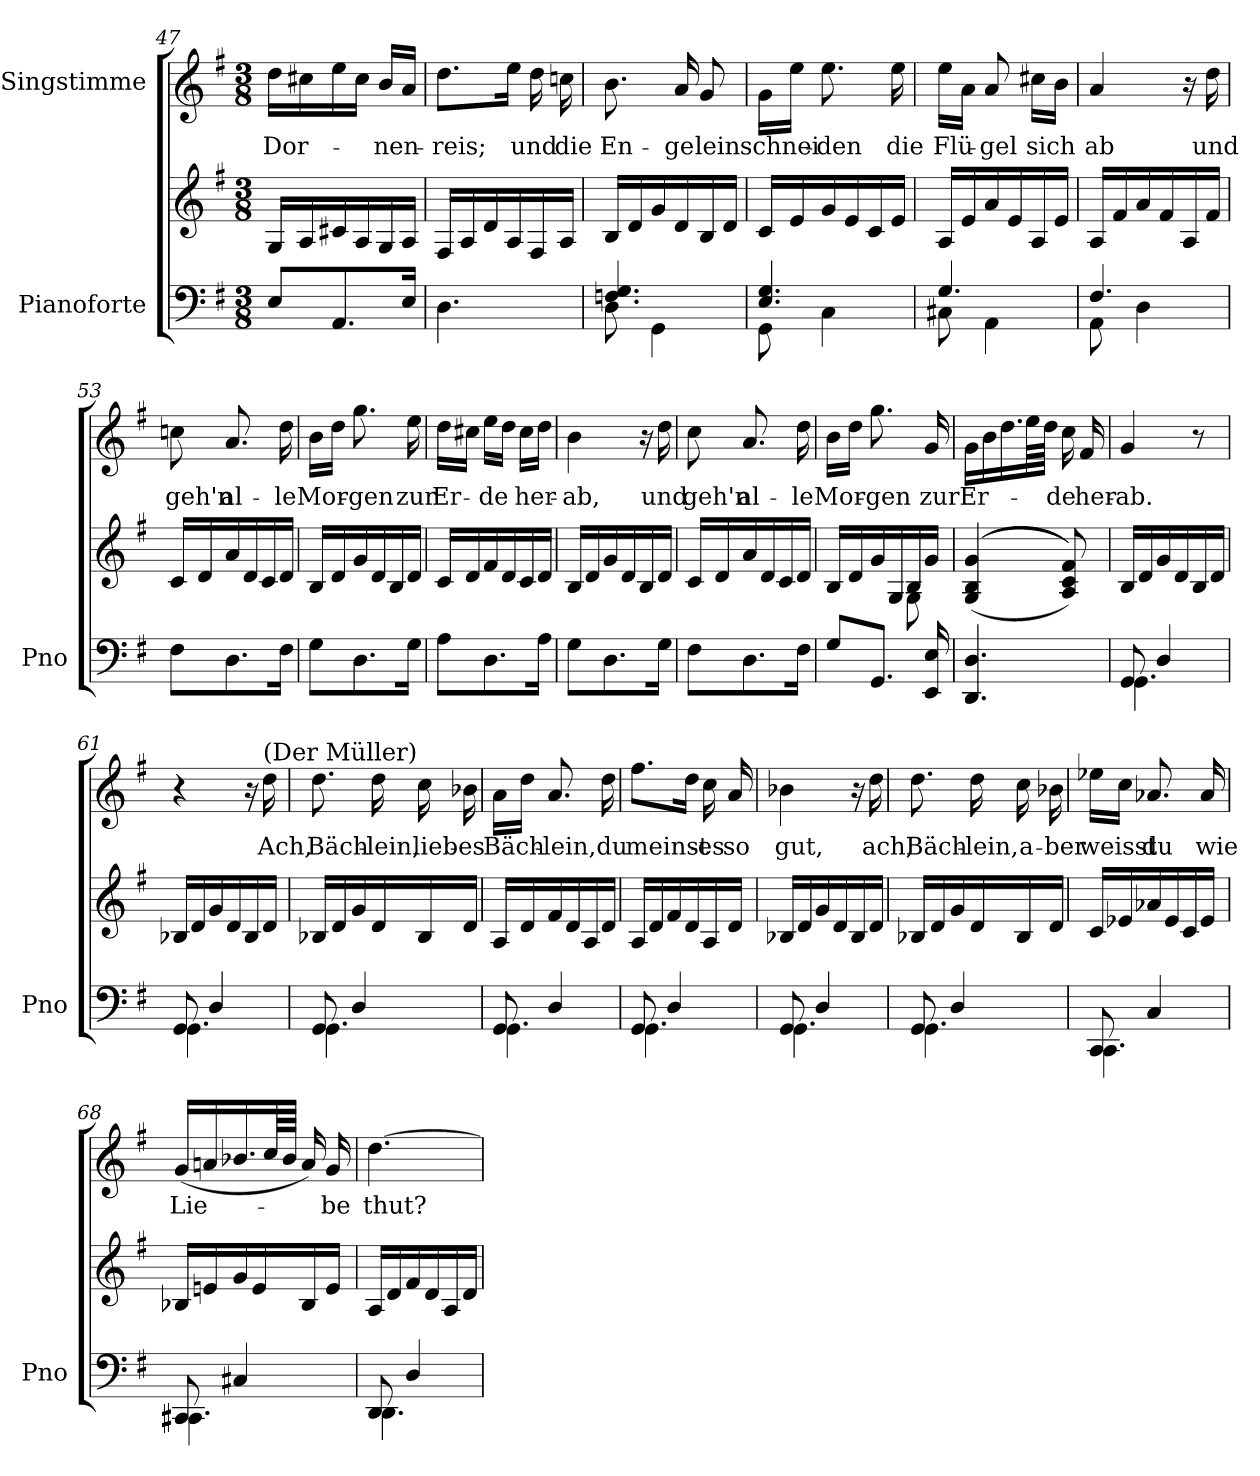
**kern	**kern	**kern	**text
*part2	*part2	*part1	*part1
*staff3	*staff2	*staff1	*staff1
*I"Pianoforte	*	*I"Singstimme	*
*I'Pno	*	*	*
*clefF4	*clefG2	*clefG2	*
*k[f#]	*k[f#]	*k[f#]	*
*M3/8	*M3/8	*M3/8	*
=47	=47	=47	=47
8E/L	16G/LL	16dd\LL	Dor-
.	16A/	16cc#X\	.
8.AA/	16c#X/	16ee\	.
.	16A/	16cc#\JJ	.
.	16G/	16b/LL	nen-
16E/Jk	16A/JJ	16a/JJ	.
=48	=48	=48	=48
4.D\	16F#/LL	8.dd\L	reis;
.	16A/	.	.
.	16d/	.	.
.	16A/	16ee\Jk	.
.	16F#/	16dd\	und
.	16A/JJ	16ccn\	die
=49	=49	=49	=49
*^	*	*	*
4.Fn/ 4.G/	8D\	16B/LL	8.b\	En-
.	.	16d/	.	.
.	4GG\	16g/	.	.
.	.	16d/	16a/	-ge
.	.	16B/	8g/	lein
.	.	16d/JJ	.	.
=50	=50	=50	=50	=50
4.E/ 4.G/	8GG\	16c/LL	16g\LL	schnei-
.	.	16e/	16ee\JJ	.
.	4C\	16g/	8.ee\	den
.	.	16e/	.	.
.	.	16c/	.	.
.	.	16e/JJ	16ee\	die
=51	=51	=51	=51	=51
4.G/	8C#X\	16A/LL	16ee\LL	Flü-
.	.	16e/	16a\JJ	.
.	4AA\	16a/	8a/	gel
.	.	16e/	.	.
.	.	16A/	16cc#X\LL	sich
.	.	16e/JJ	16b\JJ	.
=52	=52	=52	=52	=52
4.F#/	8AA\	16A/LL	4a/	ab
.	.	16f#/	.	.
.	4D\	16a/	.	.
.	.	16f#/	.	.
.	.	16A/	16r	.
.	.	16f#/JJ	16dd\	und
*v	*v	*	*	*
=53	=53	=53	=53
8F#\L	16c/LL	8ccn\	geh'n
.	16d/	.	.
8.D\	16a/	8.a/	al-
.	16d/	.	.
.	16c/	.	.
16F#\Jk	16d/JJ	16dd\	-le
=54	=54	=54	=54
8G\L	16B/LL	16b\LL	Mor-
.	16d/	16dd\JJ	.
8.D\	16g/	8.gg\	-gen
.	16d/	.	.
.	16B/	.	.
16G\Jk	16d/JJ	16ee\	zur
=55	=55	=55	=55
8A\L	16c/LL	16dd\LL	Er-
.	16d/	16cc#X\JJ	.
8.D\	16f#/	16ee\LL	de
.	16d/	16dd\JJ	.
.	16c/	16cc#\LL	her-
16A\Jk	16d/JJ	16dd\JJ	.
=56	=56	=56	=56
8G\L	16B/LL	4b\	ab,
.	16d/	.	.
8.D\	16g/	.	.
.	16d/	.	.
.	16B/	16r	.
16G\Jk	16d/JJ	16dd\	und
=57	=57	=57	=57
8F#\L	16c/LL	8cc\	geh'n
.	16d/	.	.
8.D\	16a/	8.a/	al-
.	16d/	.	.
.	16c/	.	.
16F#\Jk	16d/JJ	16dd\	-le
=58	=58	=58	=58
*	*^	*	*
8G/L	16B/LL	4ryy	16b\LL	Mor-
.	16d/	.	16dd\JJ	.
8.GG/J	16g/	.	8.gg\	gen
.	16G/	.	.	.
.	16B/	8G\	.	.
16EE/ 16E/	16g/JJ	.	16g/	zur
*	*v	*v	*	*
=59	=59	=59	=59
4.DD/ 4.D/	(((4G/ 4B/ 4g/	16g\LL	Er-
.	.	16b\	.
.	.	16.dd\	.
.	.	64ee\LL	.
.	.	64dd\JJJJ	.
.	8A/ 8c/ 8f#/)))	16cc\	de
.	.	16f#/	her-
=60	=60	=60	=60
!LO:N:head=solid	!	!	!
*^	*	*	*
8GG/	4.GG\	16B/LL	4g/	-ab.
.	.	16d/	.	.
4D/	.	16g/	.	.
.	.	16d/	.	.
.	.	16B/	8r	.
.	.	16d/JJ	.	.
=61	=61	=61	=61	=61
!LO:N:head=solid	!	!	!	!
8GG/	4.GG\	16B-X/LL	4r	.
.	.	16d/	.	.
4D/	.	16g/	.	.
.	.	16d/	.	.
.	.	16B-/	16r	.
!	!	!	!LO:TX:a:t=(Der Müller)	!
.	.	16d/JJ	16dd\	Ach,
=62	=62	=62	=62	=62
!LO:N:head=solid	!	!	!	!
8GG/	4.GG\	16B-X/LL	8.dd\	Bäch-
.	.	16d/	.	.
4D/	.	16g/	.	.
.	.	16d/	16dd\	-lein,
.	.	16B-/	16cc\	lieb-
.	.	16d/JJ	16b-X\	-es
=63	=63	=63	=63	=63
!LO:N:head=solid	!	!	!	!
8GG/	4.GG\	16A/LL	16a\LL	Bäch-
.	.	16d/	16dd\JJ	.
4D/	.	16f#/	8.a/	lein,
.	.	16d/	.	.
.	.	16A/	.	.
.	.	16d/JJ	16dd\	du
=64	=64	=64	=64	=64
!LO:N:head=solid	!	!	!	!
8GG/	4.GG\	16A/LL	8.ff#\L	meinst-
.	.	16d/	.	.
4D/	.	16f#/	.	.
.	.	16d/	16dd\Jk	.
.	.	16A/	16cc\	es
.	.	16d/JJ	16a/	so
=65	=65	=65	=65	=65
!LO:N:head=solid	!	!	!	!
8GG/	4.GG\	16B-X/LL	4b-X\	gut,
.	.	16d/	.	.
4D/	.	16g/	.	.
.	.	16d/	.	.
.	.	16B-/	16r	.
.	.	16d/JJ	16dd\	ach,
=66	=66	=66	=66	=66
!LO:N:head=solid	!	!	!	!
8GG/	4.GG\	16B-X/LL	8.dd\	Bäch-
.	.	16d/	.	.
4D/	.	16g/	.	.
.	.	16d/	16dd\	-lein,
.	.	16B-/	16cc\	a-
.	.	16d/JJ	16b-X\	-ber
=67	=67	=67	=67	=67
!LO:N:head=solid	!	!	!	!
8CC/	4.CC\	16c/LL	16ee-X\LL	weisst
.	.	16e-X/	16cc\JJ	.
4C/	.	16a-X/	8.a-X/	du
.	.	16e-/	.	.
.	.	16c/	.	.
.	.	16e-/JJ	16a-/	wie
=68	=68	=68	=68	=68
!LO:N:head=solid	!	!	!	!
8CC#X/	4.CC#\	16B-X/LL	(16g/LL	Lie-
.	.	16en/	16an/	.
4C#X/	.	16g/	16.b-X/	.
.	.	16e/	.	.
.	.	.	64cc/LL	.
.	.	.	64b-/JJJJ	.
.	.	16B-/	16a/)	.
.	.	16e/JJ	16g/	be
=69	=69	=69	=69	=69
!LO:N:head=solid	!	!	!	!
8DD/	4.DD\	16A/LL	[4.dd\	-thut?
.	.	16d/	.	.
4D/	.	16f#/	.	.
.	.	16d/	.	.
.	.	16A/	.	.
.	.	16d/JJ	.	.
*v	*v	*	*	*
=	=	=	=
*-	*-	*-	*-
